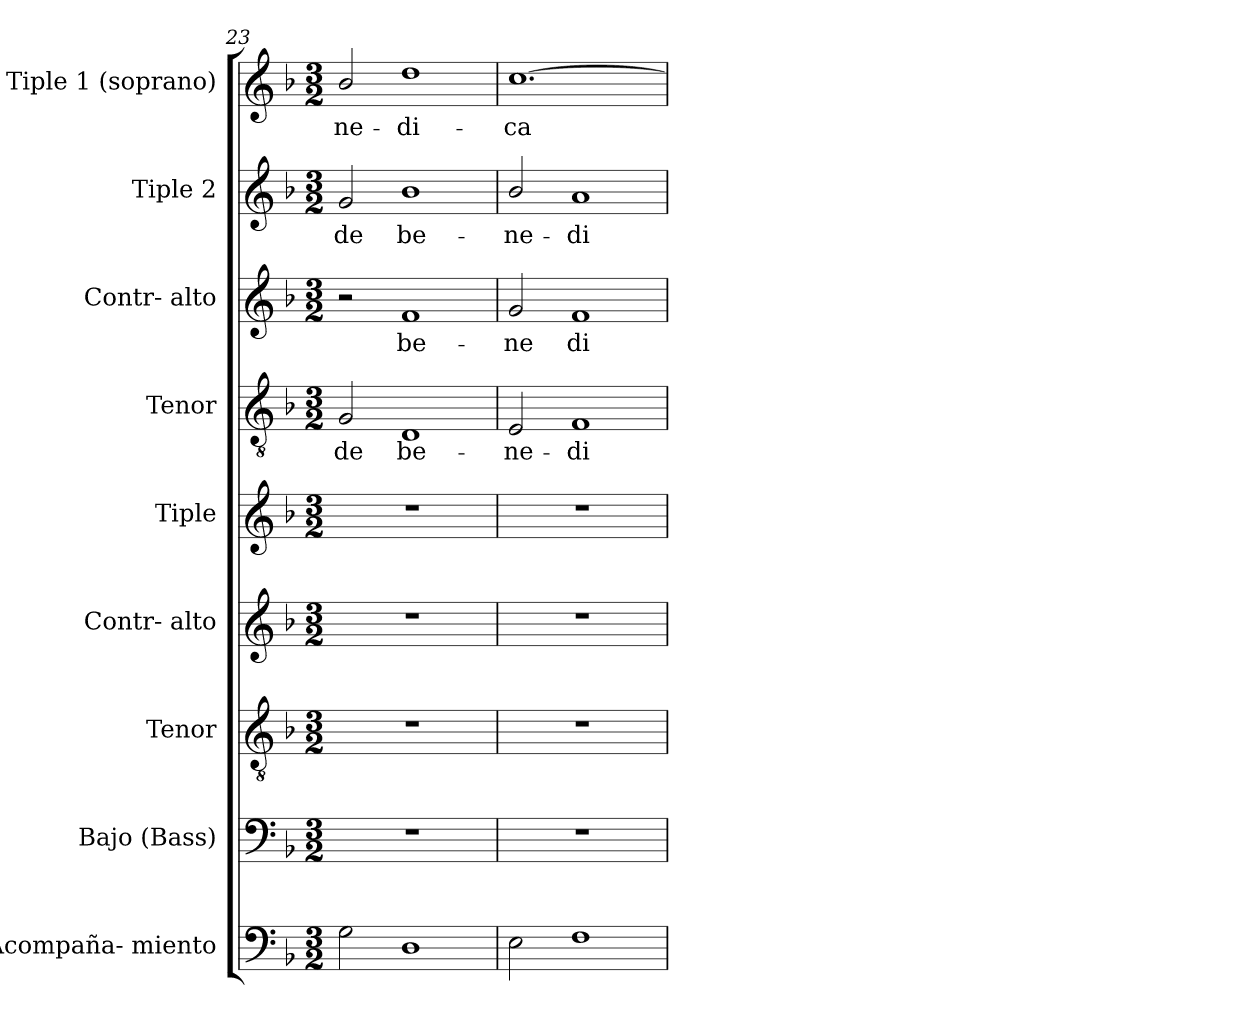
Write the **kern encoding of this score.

**kern	**kern	**kern	**kern	**kern	**kern	**text	**kern	**text	**kern	**text	**kern	**text
*part9	*part8	*part7	*part6	*part5	*part4	*part4	*part3	*part3	*part2	*part2	*part1	*part1
*staff9	*staff8	*staff7	*staff6	*staff5	*staff4	*staff4	*staff3	*staff3	*staff2	*staff2	*staff1	*staff1
*I"Acompaña- miento	*I"Bajo (Bass)	*I"Tenor	*I"Contr- alto	*I"Tiple	*I"Tenor	*	*I"Contr- alto	*	*I"Tiple 2	*	*I"Tiple 1 (soprano)	*
*I'Cont.	*I'B.	*I'T.	*I'A.	*	*I'T.	*	*I'A.	*	*	*	*I'S.	*
*clefF4	*clefF4	*clefGv2	*clefG2	*clefG2	*clefGv2	*	*clefG2	*	*clefG2	*	*clefG2	*
*	*	*ITrd7c12	*	*	*ITrd7c12	*	*	*	*	*	*	*
*k[b-]	*k[b-]	*k[b-]	*k[b-]	*k[b-]	*k[b-]	*	*k[b-]	*	*k[b-]	*	*k[b-]	*
*F:	*F:	*F:	*F:	*F:	*F:	*	*F:	*	*F:	*	*F:	*
*M3/2	*M3/2	*M3/2	*M3/2	*M3/2	*M3/2	*	*M3/2	*	*M3/2	*	*M3/2	*
=23	=23	=23	=23	=23	=23	=23	=23	=23	=23	=23	=23	=23
!	!LO:N:vis=1	!LO:N:vis=1	!LO:N:vis=1	!LO:N:vis=1	!	!	!	!	!	!	!	!
!	!	!	!	!	!	!LO:LY:b:color=#000000	!	!	!	!	!	!
!	!	!	!	!	!	!	!	!	!	!LO:LY:b:color=#000000	!	!
!	!	!	!	!	!	!	!	!	!	!	!	!LO:LY:b:color=#000000
2Gi\	1.r	1.r	1.r	1.r	2GGi/	-de	2r	.	2gi/	-de	2b-i/	-ne-
!	!	!	!	!	!	!LO:LY:b:color=#000000	!	!	!	!	!	!
!	!	!	!	!	!	!	!	!LO:LY:b:color=#000000	!	!	!	!
!	!	!	!	!	!	!	!	!	!	!LO:LY:b:color=#000000	!	!
!	!	!	!	!	!	!	!	!	!	!	!	!LO:LY:b:color=#000000
1Di	.	.	.	.	1DDi	be-	1fi	be-	1b-i	be-	1ddi	-di-
=24	=24	=24	=24	=24	=24	=24	=24	=24	=24	=24	=24	=24
!	!LO:N:vis=1	!LO:N:vis=1	!LO:N:vis=1	!LO:N:vis=1	!	!	!	!	!	!	!	!
!	!	!	!	!	!	!LO:LY:b:color=#000000	!	!	!	!	!	!
!	!	!	!	!	!	!	!	!LO:LY:b:color=#000000	!	!	!	!
!	!	!	!	!	!	!	!	!	!	!LO:LY:b:color=#000000	!	!
!	!	!	!	!	!	!	!	!	!	!	!	!LO:LY:b:color=#000000
2Ei\	1.r	1.r	1.r	1.r	2EEi/	-ne-	2gi/	-ne	2b-i/	-ne-	[1.cci	-ca-
!	!	!	!	!	!	!LO:LY:b:color=#000000	!	!	!	!	!	!
!	!	!	!	!	!	!	!	!LO:LY:b:color=#000000	!	!	!	!
!	!	!	!	!	!	!	!	!	!	!LO:LY:b:color=#000000	!	!
1Fi	.	.	.	.	1FFi	-di-	1fi	di-	1ai	-di-	.	.
=	=	=	=	=	=	=	=	=	=	=	=	=
*-	*-	*-	*-	*-	*-	*-	*-	*-	*-	*-	*-	*-
